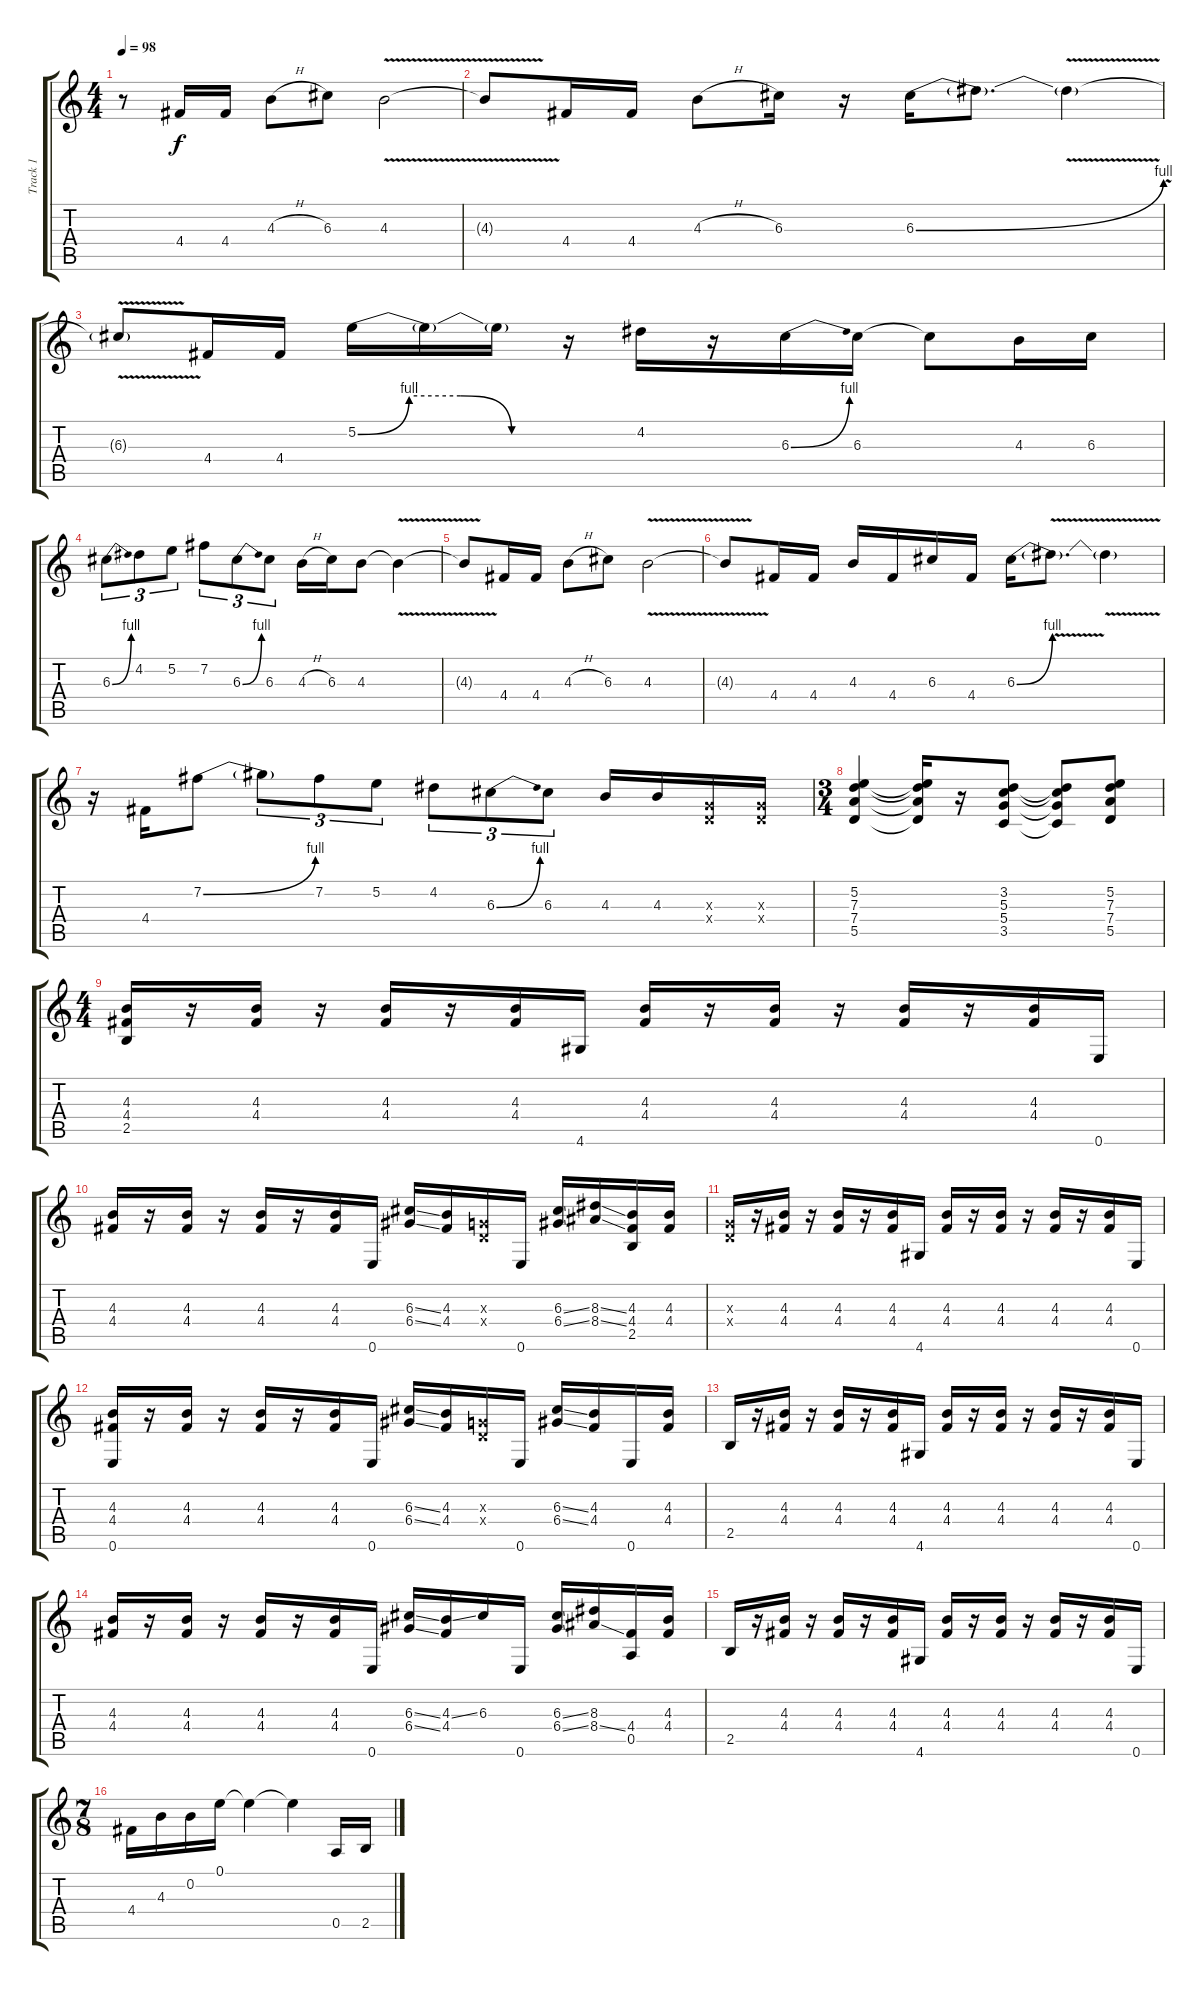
\track ("Track 1" "Track 1") {instrument acousticguitarsteel}
\staff {score tabs}
\tuning (E4 B3 G3 D3 A2 E2) {hide}
\ts (4 4)
\tempo 98
\clef g2
\ks c
r.8{dy f} 4.4.16 4.4.16 4.3{h}.8 6.3.8 4.3{v}.2 |
4.3{v t}.8 4.4.16 4.4.16 4.3{h}.8 6.3.16 r.16 6.3{be (bend 0 0 60 4)}.16 6.3{t}.8{d} 6.3{v t}.4 |
6.3{v t}.8 4.4.16 4.4.16 5.2{be (custom 0 0 15 4 30 4 45 0 60 0)}.16 5.2{t}.16 5.2{t}.16 r.16 4.2.16 r.16 6.3{be (bend 0 0 60 4)}.16 6.3.16 6.3{t}.8 4.3.16 6.3.16 |
6.3{be (bend 0 0 60 4)}.8{tu (3 2)} 4.2.8{tu (3 2)} 5.2.8{tu (3 2)} 7.2.8{tu (3 2)} 6.3{be (bend 0 0 60 4)}.8{tu (3 2)} 6.3.8{tu (3 2)} 4.3{h}.16 6.3.16 4.3.8 4.3{v t}.4 |
4.3{v t}.8 4.4.16 4.4.16 4.3{h}.8 6.3.8 4.3{v}.2 |
4.3{v t}.8 4.4.16 4.4.16 4.3.16 4.4.16 6.3.16 4.4.16 6.3{be (bend 0 0 60 4)}.16 6.3{v t}.8{d} 6.3{v t}.4 |
r.16 4.4.16 7.2{be (bend 0 0 60 4)}.8 7.2{t}.8{tu (3 2)} 7.2.8{tu (3 2)} 5.2.8{tu (3 2)} 4.2.8{tu (3 2)} 6.3{be (bend 0 0 60 4)}.8{tu (3 2)} 6.3.8{tu (3 2)} 4.3.16 4.3.16 (0.3{x} 0.4{x}).16 (0.3{x} 0.4{x}).16 |
\ts (3 4)
(5.2 7.3 7.4 5.5).4 (5.2{t} 7.3{t} 7.4{t} 5.5{t}).16 r.16 (3.2 5.3 5.4 3.5).8 (3.2{t} 5.3{t} 5.4{t} 3.5{t}).8 (5.2 7.3 7.4 5.5).8 |
\ts (4 4)
(4.3 4.4 2.5).16 r.16 (4.3 4.4).16 r.16 (4.3 4.4).16 r.16 (4.3 4.4).16 4.6.16 (4.3 4.4).16 r.16 (4.3 4.4).16 r.16 (4.3 4.4).16 r.16 (4.3 4.4).16 0.6.16 |
(4.3 4.4).16 r.16 (4.3 4.4).16 r.16 (4.3 4.4).16 r.16 (4.3 4.4).16 0.6.16 (6.3{ss} 6.4{ss}).16 (4.3 4.4).16 (0.3{x} 0.4{x}).16 0.6.16 (6.3{ss} 6.4{ss}).16 (8.3{ss} 8.4{ss}).16 (4.3 4.4 2.5).16 (4.3 4.4).16 |
(0.3{x} 0.4{x}).16 r.16 (4.3 4.4).16 r.16 (4.3 4.4).16 r.16 (4.3 4.4).16 4.6.16 (4.3 4.4).16 r.16 (4.3 4.4).16 r.16 (4.3 4.4).16 r.16 (4.3 4.4).16 0.6.16 |
(4.3 4.4 0.6).16 r.16 (4.3 4.4).16 r.16 (4.3 4.4).16 r.16 (4.3 4.4).16 0.6.16 (6.3{ss} 6.4{ss}).16 (4.3 4.4).16 (0.3{x} 0.4{x}).16 0.6.16 (6.3{ss} 6.4{ss}).16 (4.3 4.4).16 0.6.16 (4.3 4.4).16 |
2.5.16 r.16 (4.3 4.4).16 r.16 (4.3 4.4).16 r.16 (4.3 4.4).16 4.6.16 (4.3 4.4).16 r.16 (4.3 4.4).16 r.16 (4.3 4.4).16 r.16 (4.3 4.4).16 0.6.16 |
(4.3 4.4).16 r.16 (4.3 4.4).16 r.16 (4.3 4.4).16 r.16 (4.3 4.4).16 0.6.16 (6.3{ss} 6.4{ss}).16 (4.3{ss} 4.4).16 6.3.16 0.6.16 (6.3{ss} 6.4{ss}).16 (8.3 8.4{ss}).16 (4.4 0.5).16 (4.3 4.4).16 |
2.5.16 r.16 (4.3 4.4).16 r.16 (4.3 4.4).16 r.16 (4.3 4.4).16 4.6.16 (4.3 4.4).16 r.16 (4.3 4.4).16 r.16 (4.3 4.4).16 r.16 (4.3 4.4).16 0.6.16 |
\ts (7 8)
4.4.16 4.3.16 0.2.16 0.1.16 0.1{t}.4 0.1{t}.4 0.5.16 2.5.16
